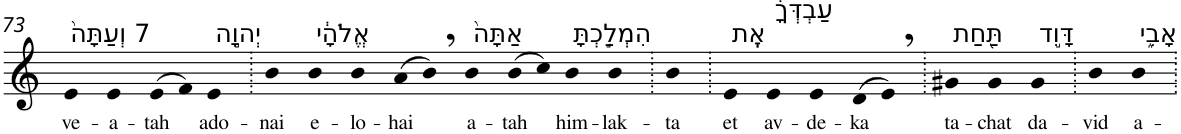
**kern	**text
*part1	*part1
*staff1	*staff1
*I"Piano	*
*I'Pno	*
!!LO:PB:g=z
*clefG2	*
*k[]	*
=73	=73
!LO:TX:a:t=7 וְעַתָּה֙	!
!	!LO:LY:b
4e	ve-
!	!LO:LY:b
4e	-a-
!	!LO:LY:b
(>8e	-tah
8f)	.
!LO:TX:a:t=יְהוָ֣ה	!
!	!LO:LY:b
4e	ado-
=74.	=74.
!	!LO:LY:b
4b	-nai
!LO:TX:a:t=אֱלֹהָ֔י	!
!	!LO:LY:b
4b	e-
!	!LO:LY:b
4b	-lo-
!	!LO:LY:b
(>8a	-hai
8b,)	.
!LO:TX:a:t=אַתָּה֙	!
!	!LO:LY:b
4b	a-
!	!LO:LY:b
(>8b	-tah
8cc)	.
!LO:TX:a:t=הִמְלַ֣כְתָּ	!
!	!LO:LY:b
4b	him-
!	!LO:LY:b
4b	-lak-
=75.	=75.
!	!LO:LY:b
4b	-ta
=76.	=76.
!LO:TX:a:t=אֶֽת	!
!	!LO:LY:b
4e	et
!LO:TX:a:t=עַבְדְּךָ֔	!
!	!LO:LY:b
4e	av-
!	!LO:LY:b
4e	-de-
!	!LO:LY:b
(>8d	-ka
8e,)	.
=77.	=77.
!LO:TX:a:t=תַּ֖חַת	!
!	!LO:LY:b
4g#X	ta-
!	!LO:LY:b
4g#	-chat
!LO:TX:a:t=דָּוִ֣ד	!
!	!LO:LY:b
4g#	da-
=78.	=78.
!	!LO:LY:b
4b	-vid
!LO:TX:a:t=אָבִ֑י	!
!	!LO:LY:b
4b	a-
=.	=.
*-	*-
